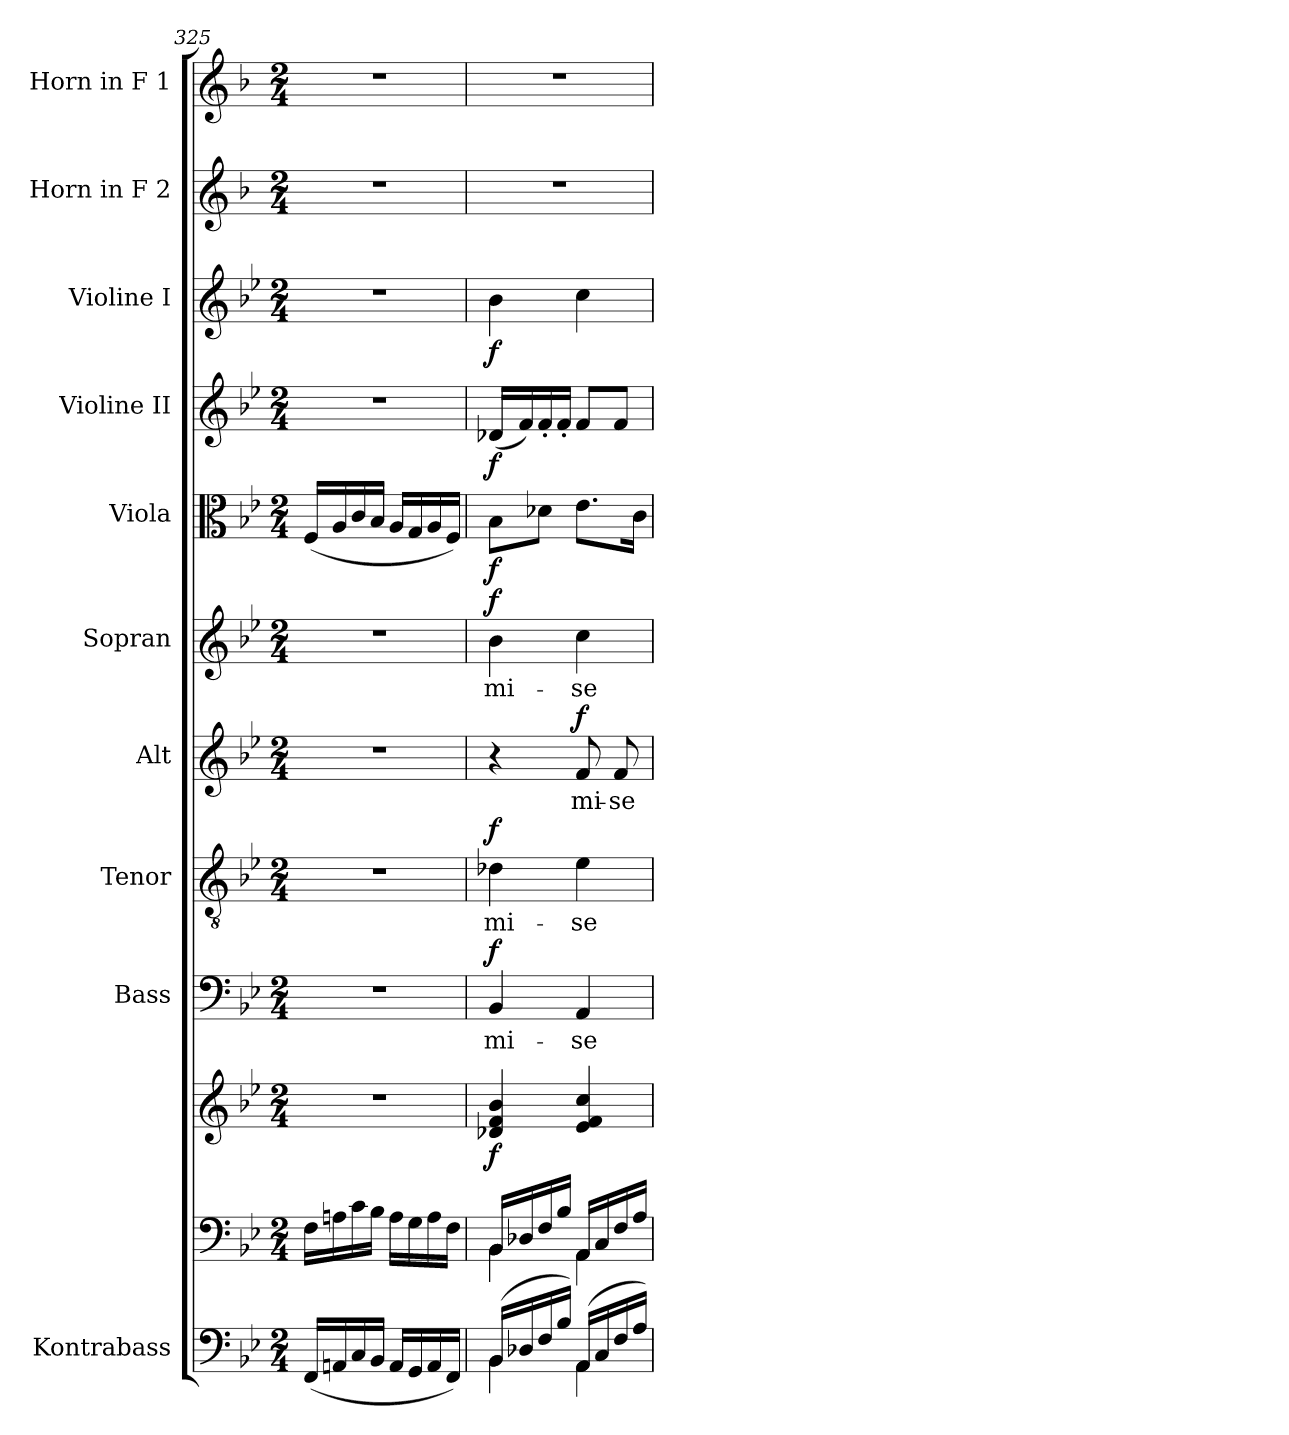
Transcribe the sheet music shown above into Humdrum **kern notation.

**kern	**kern	**kern	**dynam	**kern	**text	**dynam	**kern	**text	**dynam	**kern	**text	**dynam	**kern	**text	**dynam	**kern	**dynam	**kern	**dynam	**kern	**dynam	**kern	**kern
*part11	*part10	*part10	*part10	*part9	*part9	*part9	*part8	*part8	*part8	*part7	*part7	*part7	*part6	*part6	*part6	*part5	*part5	*part4	*part4	*part3	*part3	*part2	*part1
*staff12	*staff11	*staff10	*staff10/11	*staff9	*staff9	*staff9	*staff8	*staff8	*staff8	*staff7	*staff7	*staff7	*staff6	*staff6	*staff6	*staff5	*staff5	*staff4	*staff4	*staff3	*staff3	*staff2	*staff1
*I"Kontrabass	*	*	*	*I"Bass	*	*	*I"Tenor	*	*	*I"Alt	*	*	*I"Sopran	*	*	*I"Viola	*	*I"Violine II	*	*I"Violine I	*	*I"Horn in F 2	*I"Horn in F 1
*I'Kb.	*	*	*	*I'B.	*	*	*I'T.	*	*	*I'A.	*	*	*I'S.	*	*	*I'Vla.	*	*I'Vl. II	*	*I'Vl. I	*	*	*
*clefF4	*clefF4	*clefG2	*	*clefF4	*	*	*clefGv2	*	*	*clefG2	*	*	*clefG2	*	*	*clefC3	*	*clefG2	*	*clefG2	*	*clefG2	*clefG2
*ITrd7c12	*	*	*	*	*	*	*	*	*	*	*	*	*	*	*	*	*	*	*	*	*	*ITrd4c7	*ITrd4c7
*k[b-e-]	*k[b-e-]	*k[b-e-]	*	*k[b-e-]	*	*	*k[b-e-]	*	*	*k[b-e-]	*	*	*k[b-e-]	*	*	*k[b-e-]	*	*k[b-e-]	*	*k[b-e-]	*	*k[b-e-]	*k[b-e-]
*B-:	*B-:	*B-:	*	*B-:	*	*	*B-:	*	*	*B-:	*	*	*B-:	*	*	*B-:	*	*B-:	*	*B-:	*	*B-:	*B-:
*M2/4	*M2/4	*M2/4	*	*M2/4	*	*	*M2/4	*	*	*M2/4	*	*	*M2/4	*	*	*M2/4	*	*M2/4	*	*M2/4	*	*M2/4	*M2/4
=325	=325	=325	=325	=325	=325	=325	=325	=325	=325	=325	=325	=325	=325	=325	=325	=325	=325	=325	=325	=325	=325	=325	=325
(<16FFF/LL	16F\LL	2r	.	2r	.	.	2r	.	.	2r	.	.	2r	.	.	(<16F/LL	.	2r	.	2r	.	2r	2r
16AAAn/	16An\	.	.	.	.	.	.	.	.	.	.	.	.	.	.	16A/	.	.	.	.	.	.	.
16CC/	16c\	.	.	.	.	.	.	.	.	.	.	.	.	.	.	16c/	.	.	.	.	.	.	.
16BBB-/JJ	16B-\JJ	.	.	.	.	.	.	.	.	.	.	.	.	.	.	16B-/JJ	.	.	.	.	.	.	.
16AAA/LL	16A\LL	.	.	.	.	.	.	.	.	.	.	.	.	.	.	16A/LL	.	.	.	.	.	.	.
16GGG/	16G\	.	.	.	.	.	.	.	.	.	.	.	.	.	.	16G/	.	.	.	.	.	.	.
16AAA/	16A\	.	.	.	.	.	.	.	.	.	.	.	.	.	.	16A/	.	.	.	.	.	.	.
16FFF/JJ)	16F\JJ	.	.	.	.	.	.	.	.	.	.	.	.	.	.	16F/JJ)	.	.	.	.	.	.	.
=326	=326	=326	=326	=326	=326	=326	=326	=326	=326	=326	=326	=326	=326	=326	=326	=326	=326	=326	=326	=326	=326	=326	=326
*^	*^	*	*	*	*	*	*	*	*	*	*	*	*	*	*	*	*	*	*	*	*	*	*
!	!	!	!	!	!LO:DY:b	!	!LO:LY:b	!LO:DY:a	!	!LO:LY:b	!LO:DY:a	!	!	!	!	!LO:LY:b	!LO:DY:a	!	!LO:DY:b	!	!LO:DY:b	!	!LO:DY:b	!	!
(>16BBB-/LL	4BBB-\	16BB-/LL	4BB-\	4d-X/ 4f/ 4b-/	f	4BB-/	mi-	f	4d-X\	mi-	f	4r	.	.	4b-\	mi-	f	8B-\L	f	(<16d-X/LL	f	4b-\	f	2r	2r
16DD-X/	.	16D-X/	.	.	.	.	.	.	.	.	.	.	.	.	.	.	.	.	.	16f/)	.	.	.	.	.
16FF/	.	16F/	.	.	.	.	.	.	.	.	.	.	.	.	.	.	.	8d-X\J	.	16f'</	.	.	.	.	.
16BB-/JJ)	.	16B-/JJ	.	.	.	.	.	.	.	.	.	.	.	.	.	.	.	.	.	16f'</JJ	.	.	.	.	.
!	!	!	!	!	!	!	!LO:LY:b	!	!	!LO:LY:b	!	!	!LO:LY:b	!LO:DY:a	!	!LO:LY:b	!	!	!	!	!	!	!	!	!
(>16AAA/LL	4AAA\	16AA/LL	4AA\	4e-/ 4f/ 4cc/	.	4AA/	-se-	.	4e-\	-se-	.	8f/	mi-	f	4cc\	-se-	.	8.e-\L	.	8f/L	.	4cc\	.	.	.
16CC/	.	16C/	.	.	.	.	.	.	.	.	.	.	.	.	.	.	.	.	.	.	.	.	.	.	.
!	!	!	!	!	!	!	!	!	!	!	!	!	!LO:LY:b	!	!	!	!	!	!	!	!	!	!	!	!
16FF/	.	16F/	.	.	.	.	.	.	.	.	.	8f/	-se-	.	.	.	.	.	.	8f/J	.	.	.	.	.
16AA/JJ)	.	16A/JJ	.	.	.	.	.	.	.	.	.	.	.	.	.	.	.	16c\Jk	.	.	.	.	.	.	.
*v	*v	*	*	*	*	*	*	*	*	*	*	*	*	*	*	*	*	*	*	*	*	*	*	*	*
*	*v	*v	*	*	*	*	*	*	*	*	*	*	*	*	*	*	*	*	*	*	*	*	*	*
=	=	=	=	=	=	=	=	=	=	=	=	=	=	=	=	=	=	=	=	=	=	=	=
*-	*-	*-	*-	*-	*-	*-	*-	*-	*-	*-	*-	*-	*-	*-	*-	*-	*-	*-	*-	*-	*-	*-	*-
